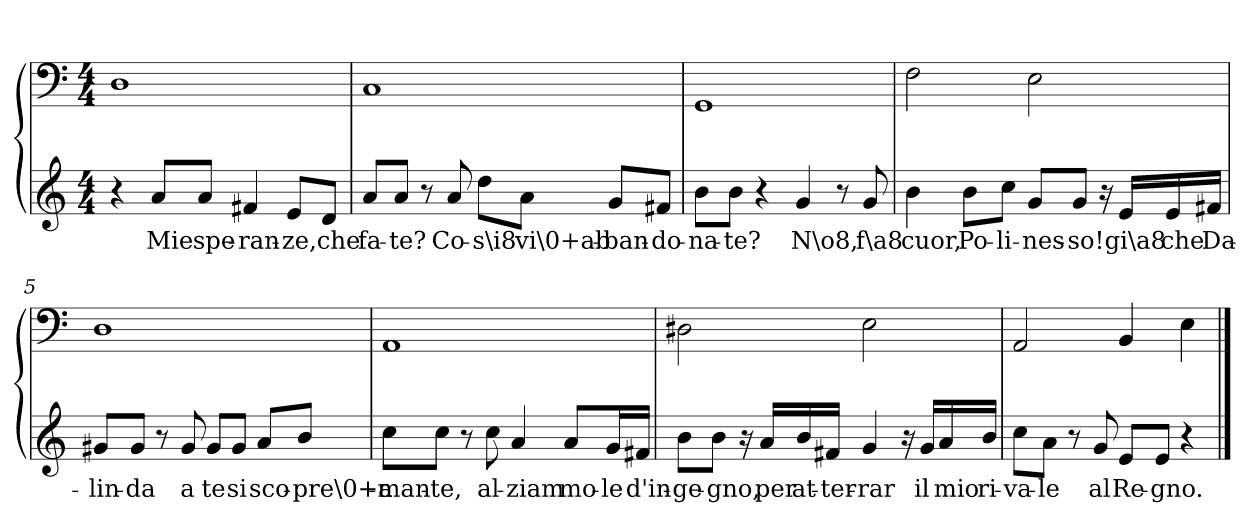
**kern	**text	**kern
*part1	*part1	*part1
*staff2	*staff2	*staff1
*clefG2	*	*clefF4
*k[]	*	*k[]
*a:	*	*a:
*M4/4	*	*M4/4
=1	=1	=1
4r	.	1D\
8a/L	Mie	.
8a/J	spe-	.
4f#X/	-ran-	.
8e/L	-ze,	.
8d/J	che	.
=2	=2	=2
8a/L	fa-	1C/
8a/J	-te?	.
8r	.	.
8a/	Co-	.
8dd\L	-s\i8	.
8a\J	vi\0+ab-	.
8g/L	-ban-	.
8f#X/J	-do-	.
=3	=3	=3
8b\L	-na-	1GG/
8b\J	-te?	.
4r	.	.
4g/	N\o8,	.
8r	.	.
8g/	f\a8	.
=4	=4	=4
4b\	cuor,	2F\
8b\L	Po-	.
8cc\J	-li-	.
8g/L	-nes-	2E\
8g/J	-so!	.
16r	.	.
16e/LL	gi\a8	.
16e/	che	.
16f#X/JJ	Da-	.
=5	=5	=5
8g#X/L	-lin-	1D\
8g#/J	-da	.
8r	.	.
8g#/	a	.
8g#/L	te	.
8g#/J	si	.
8a/L	sco-	.
8b/J	-pre\0+a-	.
=6	=6	=6
8cc\L	-man-	1AA/
8cc\J	-te,	.
8r	.	.
8cc\	al-	.
4a/	-ziam	.
8a/L	mo-	.
16g/L	-le	.
16f#X/JJ	d'in-	.
=7	=7	=7
8b\L	-ge-	2D#X\
8b\J	-gno,	.
16r	.	.
16a/LL	per	.
16b/	at-	.
16f#X/JJ	-ter-	.
4g/	-rar	2E\
16r	.	.
16g/LL	il	.
16a/	mio	.
16b/JJ	ri-	.
=8	=8	=8
8cc\L	-va-	2AA/
8a\J	-le	.
8r	.	.
8g/	al	.
8e/L	Re-	4BB/
8e/J	-gno.	.
4r	.	4E\
==	==	==
*-	*-	*-
